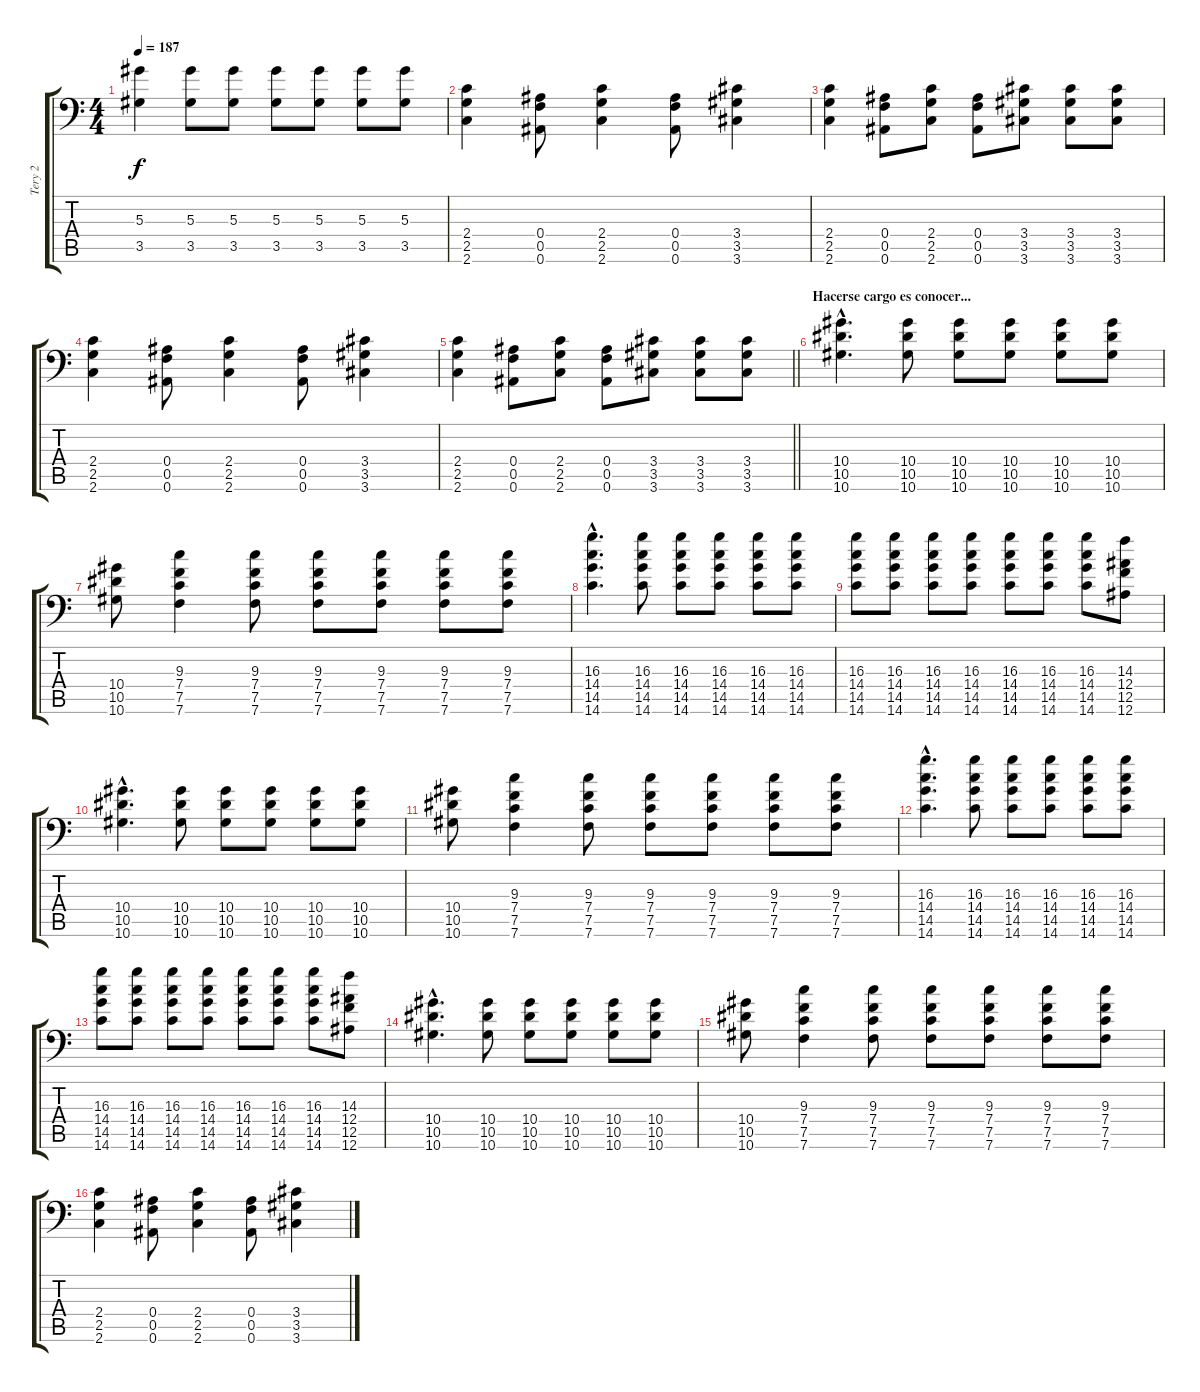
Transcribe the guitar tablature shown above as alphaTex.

\track ("Tery 2" "Tery 2") {instrument distortionguitar}
\staff {score tabs}
\tuning (C4 G3 Eb3 Bb2 F2 Bb1) {hide}
\ts (4 4)
\tempo 187
\clef f4
\ks c
(5.3 3.5).4{dy f} (5.3 3.5).8 (5.3 3.5).8 (5.3 3.5).8 (5.3 3.5).8 (5.3 3.5).8 (5.3 3.5).8 |
(2.4 2.5 2.6).4 (0.4 0.5 0.6).8 (2.4 2.5 2.6).4 (0.4 0.5 0.6).8 (3.4 3.5 3.6).4 |
(2.4 2.5 2.6).4 (0.4 0.5 0.6).8 (2.4 2.5 2.6).8 (0.4 0.5 0.6).8 (3.4 3.5 3.6).8 (3.4 3.5 3.6).8 (3.4 3.5 3.6).8 |
(2.4 2.5 2.6).4 (0.4 0.5 0.6).8 (2.4 2.5 2.6).4 (0.4 0.5 0.6).8 (3.4 3.5 3.6).4 |
\barLineRight lightlight
(2.4 2.5 2.6).4 (0.4 0.5 0.6).8 (2.4 2.5 2.6).8 (0.4 0.5 0.6).8 (3.4 3.5 3.6).8 (3.4 3.5 3.6).8 (3.4 3.5 3.6).8 |
\section ("" "Hacerse cargo es conocer...")
(10.4{hac} 10.5{hac} 10.6{hac}).4{d} (10.4 10.5 10.6).8 (10.4 10.5 10.6).8 (10.4 10.5 10.6).8 (10.4 10.5 10.6).8 (10.4 10.5 10.6).8 |
(10.4 10.5 10.6).8 (9.3 7.4 7.5 7.6).4 (9.3 7.4 7.5 7.6).8 (9.3 7.4 7.5 7.6).8 (9.3 7.4 7.5 7.6).8 (9.3 7.4 7.5 7.6).8 (9.3 7.4 7.5 7.6).8 |
(16.3{hac} 14.4{hac} 14.5{hac} 14.6{hac}).4{d} (16.3 14.4 14.5 14.6).8 (16.3 14.4 14.5 14.6).8 (16.3 14.4 14.5 14.6).8 (16.3 14.4 14.5 14.6).8 (16.3 14.4 14.5 14.6).8 |
(16.3 14.4 14.5 14.6).8 (16.3 14.4 14.5 14.6).8 (16.3 14.4 14.5 14.6).8 (16.3 14.4 14.5 14.6).8 (16.3 14.4 14.5 14.6).8 (16.3 14.4 14.5 14.6).8 (16.3 14.4 14.5 14.6).8 (14.3 12.4 12.5 12.6).8 |
(10.4{hac} 10.5{hac} 10.6{hac}).4{d} (10.4 10.5 10.6).8 (10.4 10.5 10.6).8 (10.4 10.5 10.6).8 (10.4 10.5 10.6).8 (10.4 10.5 10.6).8 |
(10.4 10.5 10.6).8 (9.3 7.4 7.5 7.6).4 (9.3 7.4 7.5 7.6).8 (9.3 7.4 7.5 7.6).8 (9.3 7.4 7.5 7.6).8 (9.3 7.4 7.5 7.6).8 (9.3 7.4 7.5 7.6).8 |
(16.3{hac} 14.4{hac} 14.5{hac} 14.6{hac}).4{d} (16.3 14.4 14.5 14.6).8 (16.3 14.4 14.5 14.6).8 (16.3 14.4 14.5 14.6).8 (16.3 14.4 14.5 14.6).8 (16.3 14.4 14.5 14.6).8 |
(16.3 14.4 14.5 14.6).8 (16.3 14.4 14.5 14.6).8 (16.3 14.4 14.5 14.6).8 (16.3 14.4 14.5 14.6).8 (16.3 14.4 14.5 14.6).8 (16.3 14.4 14.5 14.6).8 (16.3 14.4 14.5 14.6).8 (14.3 12.4 12.5 12.6).8 |
(10.4{hac} 10.5{hac} 10.6{hac}).4{d} (10.4 10.5 10.6).8 (10.4 10.5 10.6).8 (10.4 10.5 10.6).8 (10.4 10.5 10.6).8 (10.4 10.5 10.6).8 |
(10.4 10.5 10.6).8 (9.3 7.4 7.5 7.6).4 (9.3 7.4 7.5 7.6).8 (9.3 7.4 7.5 7.6).8 (9.3 7.4 7.5 7.6).8 (9.3 7.4 7.5 7.6).8 (9.3 7.4 7.5 7.6).8 |
(2.4 2.5 2.6).4 (0.4 0.5 0.6).8 (2.4 2.5 2.6).4 (0.4 0.5 0.6).8 (3.4 3.5 3.6).4
